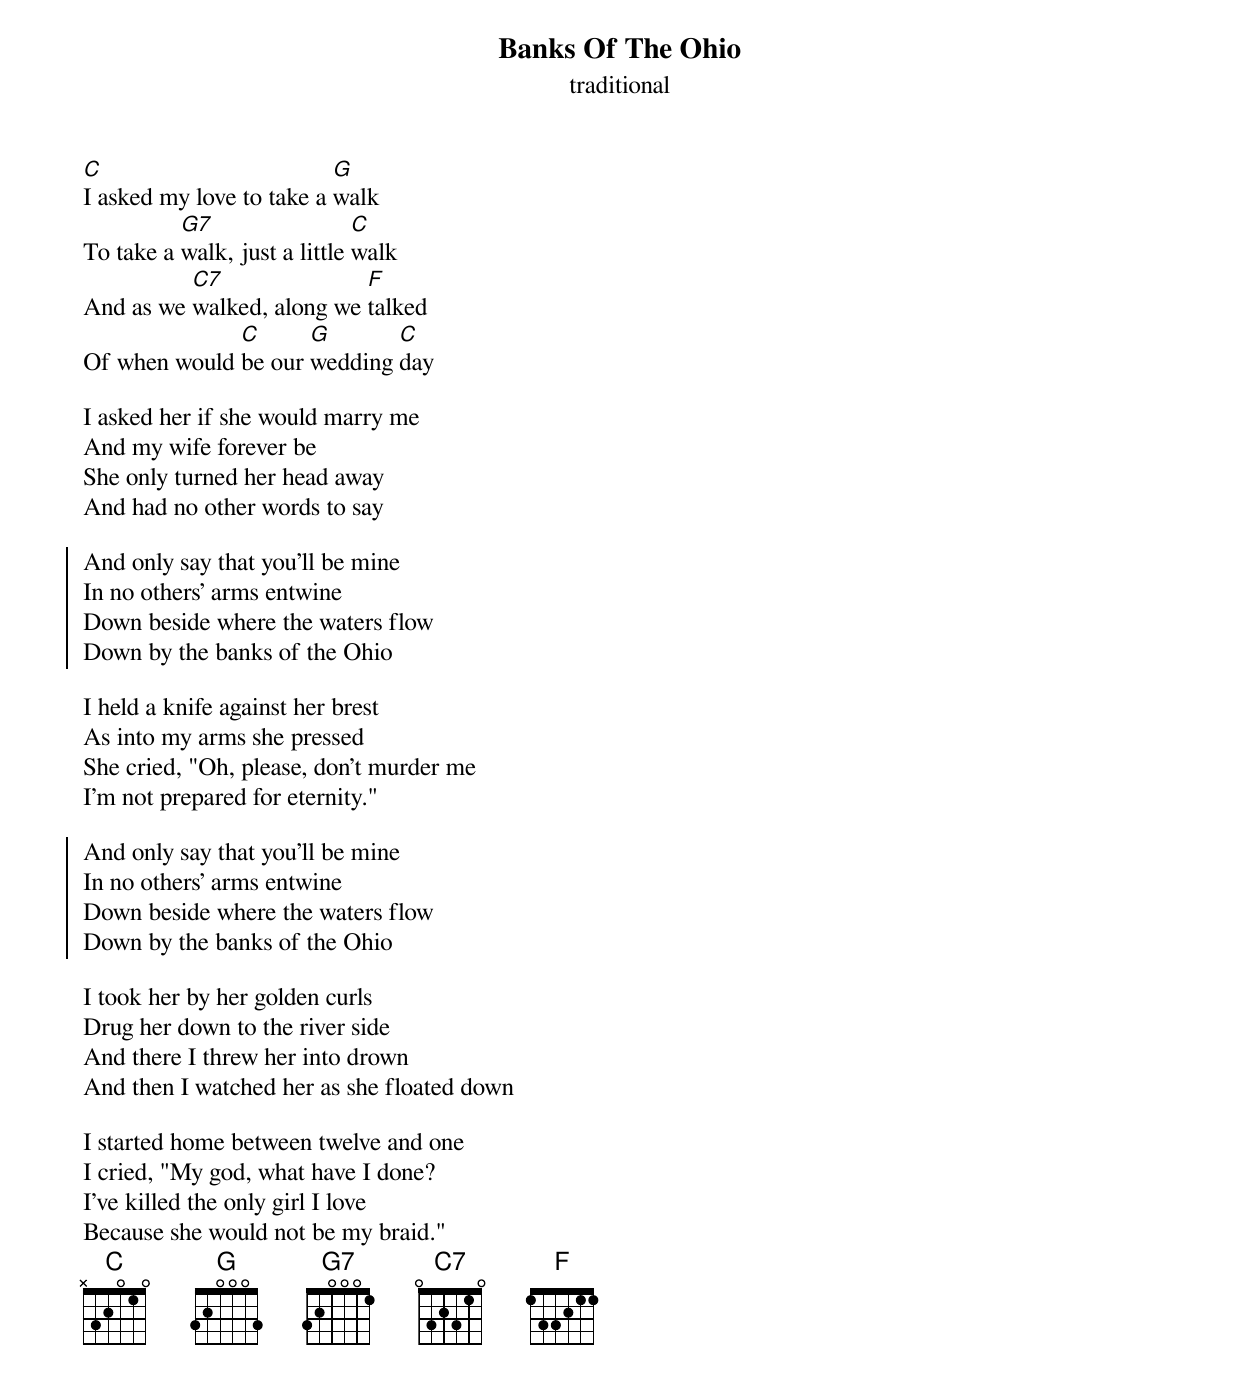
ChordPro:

{t:Banks Of The Ohio}
{st:traditional}

[C]I asked my love to take a [G]walk
To take a [G7]walk, just a little [C]walk
And as we [C7]walked, along we [F]talked
Of when would [C]be our [G]wedding [C]day

I asked her if she would marry me
And my wife forever be
She only turned her head away
And had no other words to say

{soc}
And only say that you'll be mine
In no others' arms entwine
Down beside where the waters flow
Down by the banks of the Ohio
{eoc}

I held a knife against her brest
As into my arms she pressed
She cried, "Oh, please, don't murder me
I'm not prepared for eternity."

{soc}
And only say that you'll be mine
In no others' arms entwine
Down beside where the waters flow
Down by the banks of the Ohio
{eoc}

I took her by her golden curls
Drug her down to the river side
And there I threw her into drown
And then I watched her as she floated down

I started home between twelve and one
I cried, "My god, what have I done?
I've killed the only girl I love
Because she would not be my braid."
